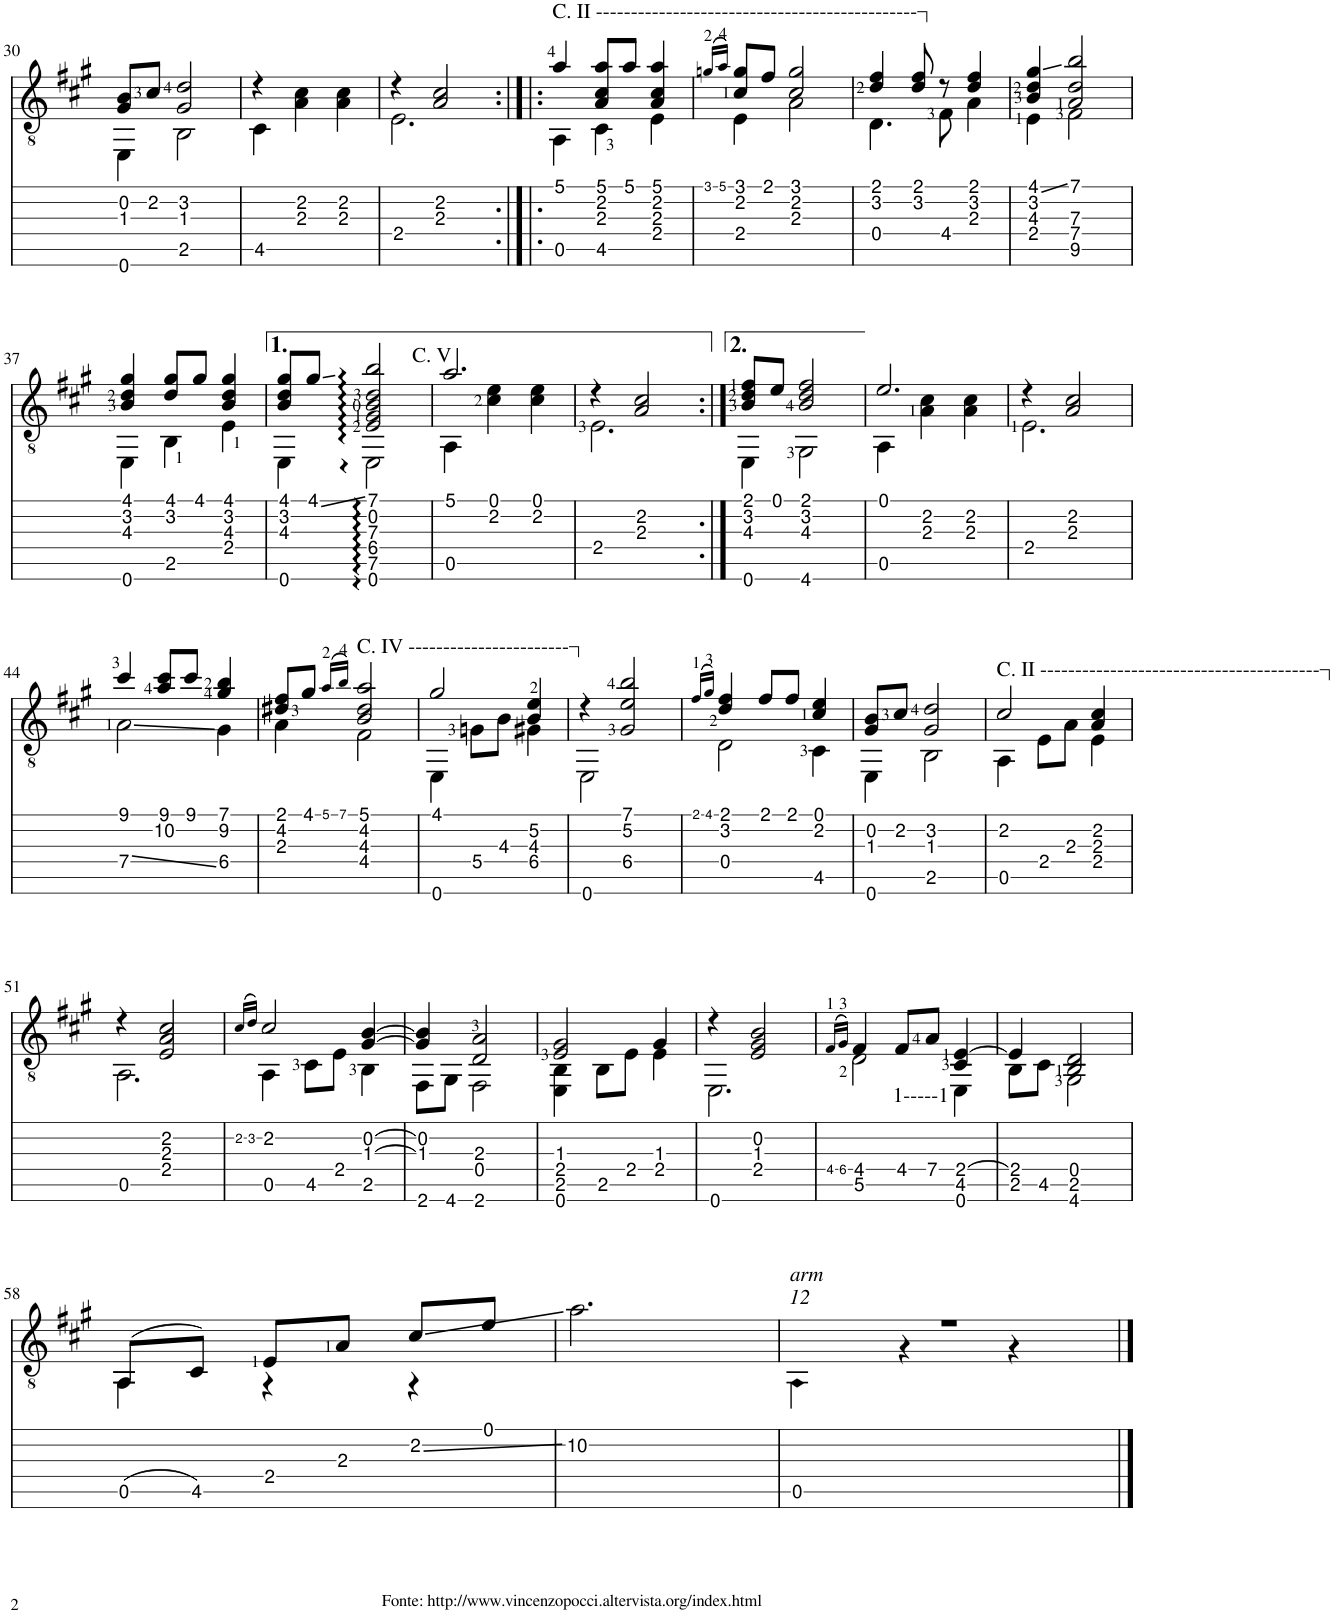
**kern	**kern
*part1	*part1
*staff2	*staff1
*I"Guitar	*
*I'Guit.	*
!!LO:PB:g=z
*	*clefGv2
*k[f#c#g#]	*k[f#c#g#]
*M3/4	*M3/4
=30	=30
*^	*^
8G#\ 8B\L	4EE	8G#/ 8B/L	4EE\
8c#J	.	8c#/J	.
2G# 2d	2BB	2G#/ 2d/	2BB\
=31	=31	=31	=31
4r	4C#	4r	4C#\
4A 4c#	2ryy	4A\ 4c#\	2ryy
4A 4c#	.	4A\ 4c#\	.
=32	=32	=32	=32
4r	2.E	4r	2.E\
2A 2c#	.	2A/ 2c#/	.
=33:|!|:	=33:|!|:	=33:|!|:	=33:|!|:
!	!	!LO:TX:a:t=C. II ----------------------------------------------┐	!
4a	4AA	4a/	4AA\
8A\ 8c#\ 8a\L	4C#	8A/ 8c#/ 8a/L	4C#\
8aJ	.	8a/J	.
4A 4c# 4a	4E	4A/ 4c#/ 4a/	4E\
=34	=34	=34	=34
qg	.	(16qgn/LL	.
qa	.	16qa/JJ)	.
8c#\ 8g\L	4E	8c#/ 8g/L	4E\
8f#J	.	8f#/J	.
2c# 2g	2A	2c#/ 2g/	2A\
=35	=35	=35	=35
4d 4f#	4.D	4d/ 4f#/	4.D\
8d 8f#	.	8d/ 8f#/	.
8r	8F#	8r	8F#\
4d 4f#	4A	4d/ 4f#/	4A\
=36	=36	=36	=36
4B 4d 4g#	4E	4B/ 4d/ 4g#/	4E\
2A 2d 2b	2F#	2A/ 2d/ 2b/	2F#\
!!LO:LB:g=z	!!
=37	=37	=37	=37
4B 4d 4g#	4EE	4B/ 4d/ 4g#/	4EE\
8d\ 8g#\L	4BB	8d/ 8g#/L	4BB\
8g#J	.	8g#/J	.
4B 4d 4g#	4E	4B/ 4d/ 4g#/	4E\
=38	=38	=38	=38
8B\ 8d\ 8g#\L	4EE	8B/ 8d/ 8g#/L	4EE\
8g#J	.	8g#/J	.
2E 2G# 2d 2B 2b	2EE	2E/ 2G#/ 2B/ 2d/ 2b/	2EE\
=39	=39	=39	=39
!	!	!LO:TX:a:t=C. V	!
2.a	4AA	2.a/	4AA\
.	4c# 4e	.	4c#\ 4e\
.	4c# 4e	.	4c#\ 4e\
=40	=40	=40	=40
4r	2.E	4r	2.E\
2A 2c#	.	2A/ 2c#/	.
=41:|!	=41:|!	=41:|!	=41:|!
8B\ 8d\ 8f#\L	4EE	8B/ 8d/ 8f#/L	4EE\
8eJ	.	8e/J	.
2B 2d 2f#	2GG#	2B/ 2d/ 2f#/	2GG#\
=42	=42	=42	=42
2.e	4AA	2.e/	4AA\
.	4A 4c#	.	4A\ 4c#\
.	4A 4c#	.	4A\ 4c#\
=43	=43	=43	=43
4r	2.E	4r	2.E\
2A 2c#	.	2A/ 2c#/	.
!!LO:LB:g=z	!!
=44	=44	=44	=44
4cc#	2A	4cc#/	2A\
8a\ 8cc#\L	.	8a/ 8cc#/L	.
8cc#J	.	8cc#/J	.
4g# 4b	4G#	4g#/ 4b/	4G#\
=45	=45	=45	=45
8d#\ 8f#\L	4A	8d#X/ 8f#/L	4A\
8g#J	.	8g#/J	.
qa	.	(16qa/LL	.
qb	.	16qb/JJ)	.
!	!	!LO:TX:a:t=C. IV -----------------------┐	!
2B 2d# 2a	2F#	2B/ 2d#/ 2a/	2F#\
=46	=46	=46	=46
2g#	4EE	2g#/	4EE\
.	8GL	.	8Gn\L
.	8BJ	.	8B\J
4B 4e	4G#	4B/ 4e/	4G#X\
=47	=47	=47	=47
4r	2EE	4r	2EE\
2G# 2e 2b	.	2G#/ 2e/ 2b/	.
.	4ryy	.	4ryy
=48	=48	=48	=48
qf#	.	(16qf#/LL	.
qg#	.	16qg#/JJ)	.
4d 4f#	2D	4d/ 4f#/	2D\
8f#L	.	8f#/L	.
8f#J	.	8f#/J	.
4c# 4e	4C#	4c#/ 4e/	4C#\
=49	=49	=49	=49
8G#\ 8B\L	4EE	8G#/ 8B/L	4EE\
8c#J	.	8c#/J	.
2G# 2d	2BB	2G#/ 2d/	2BB\
=50	=50	=50	=50
!	!	!LO:TX:a:t=C. II ----------------------------------------┐	!
2c#	4AA	2c#/	4AA\
.	8EL	.	8E\L
.	8AJ	.	8A\J
4A 4c#	4E	4A/ 4c#/	4E\
!!LO:LB:g=z	!!
=51	=51	=51	=51
4r	2.AA	4r	2.AA\
2E 2A 2c#	.	2E/ 2A/ 2c#/	.
=52	=52	=52	=52
qc#	.	(16qc#/LL	.
qd	.	16qd/JJ)	.
2c#	4AA	2c#/	4AA\
.	8C#L	.	8C#\L
.	8EJ	.	8E\J
[4G# [4B	4BB	[4G#/ [4B/	4BB\
=53	=53	=53	=53
4G#] 4B]	8FF#L	4G#/] 4B/]	8FF#\L
.	8GG#J	.	8GG#\J
2D 2A	2FF#	2D/ 2A/	2FF#\
=54	=54	=54	=54
2E 2G#	4EE 4BB	2E/ 2G#/	4EE\ 4BB\
.	8BBL	.	8BB\L
.	8EJ	.	8E\J
4G#	4E	4G#/	4E\
=55	=55	=55	=55
4r	2.EE	4r	2.EE\
2E 2G# 2B	.	2E/ 2G#/ 2B/	.
=56	=56	=56	=56
qF#	.	(16qF#/LL	.
qG#	.	16qG#/JJ)	.
4F#	2D	4F#/	2D\
!LO:TX:a:t=1-----1	!	!	!
8F#L	.	8F#/L	.
8AJ	.	8A/J	.
4C# [4E	4EE	4C#/ [4E/	4EE\
=57	=57	=57	=57
4E]	8BBL	4E/]	8BB\L
.	8C#J	.	8C#\J
2BB 2D	2GG#	2BB/ 2D/	2GG#\
!!LO:LB:g=z	!!
=58	=58	=58	=58
8AAL	4AA	(8AA/L	4AA\
8C#J	.	8C#/J)	.
8EL	4r	8E/L	4r
8AJ	.	8A/J	.
8c#L	4r	8c#/L	4r
8eJ	.	8e/J	.
*v	*v	*	*
*	*v	*v
=59	=59
2.a	2.a\
=60	=60
*^	*^
!	!	!LO:TX:a:i:t=arm	!
!	!	!LO:TX:a:t=12	!
2.r	4AA	2.r	4AA\
.	4r	.	4r
.	4r	.	4r
*v	*v	*	*
*	*v	*v
==	==
*-	*-
